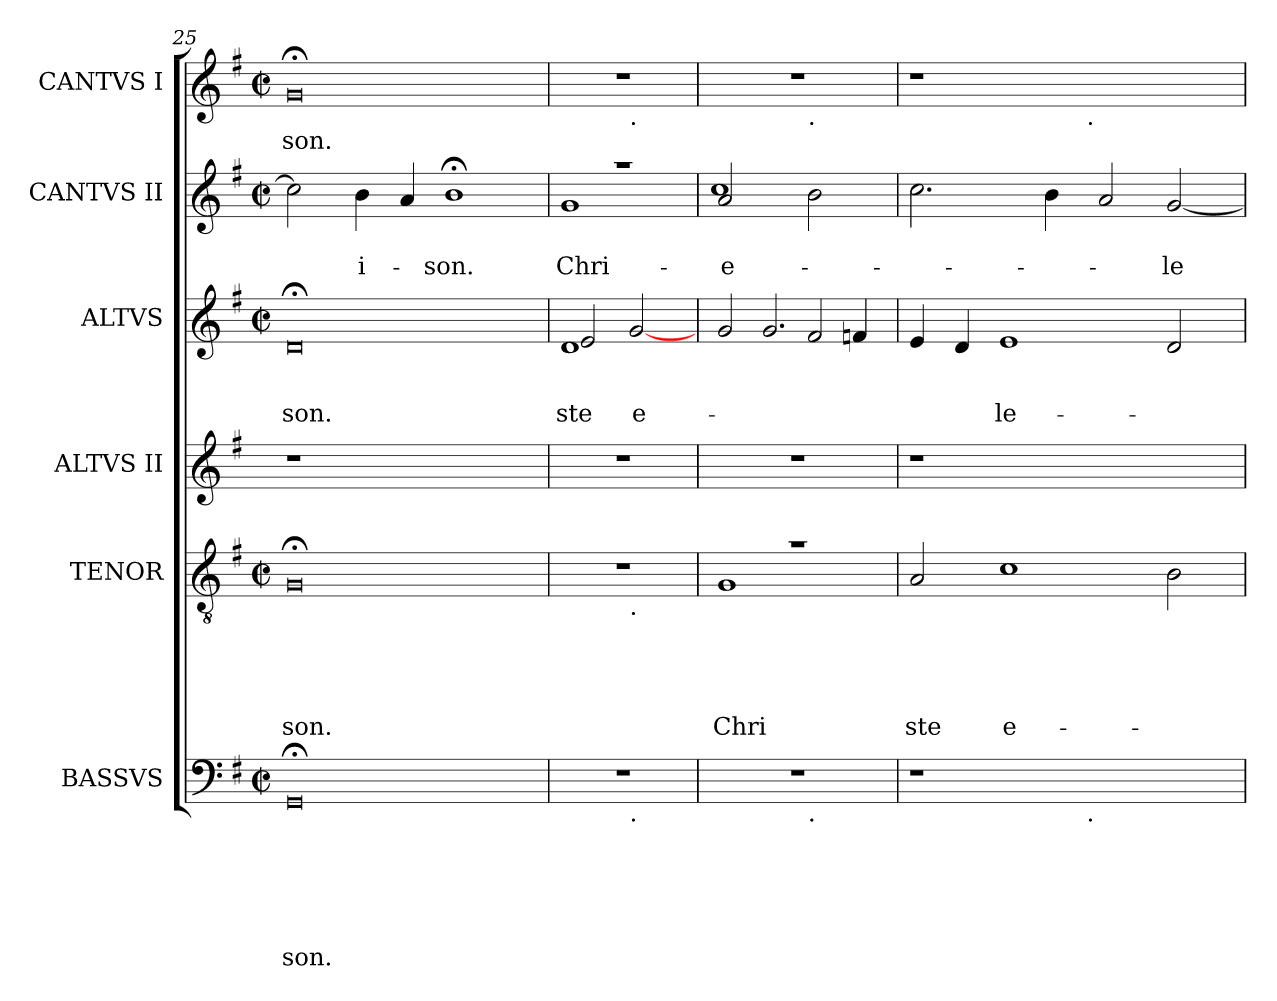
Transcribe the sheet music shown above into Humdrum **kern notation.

**kern	**text	**text	**text	**text	**text	**text	**kern	**text	**text	**text	**text	**text	**kern	**kern	**text	**text	**text	**kern	**text	**text	**kern	**text
*part6	*part6	*part6	*part6	*part6	*part6	*part6	*part5	*part5	*part5	*part5	*part5	*part5	*part4	*part3	*part3	*part3	*part3	*part2	*part2	*part2	*part1	*part1
*staff6	*staff6	*staff6	*staff6	*staff6	*staff6	*staff6	*staff5	*staff5	*staff5	*staff5	*staff5	*staff5	*staff4	*staff3	*staff3	*staff3	*staff3	*staff2	*staff2	*staff2	*staff1	*staff1
*I"BASSVS	*	*	*	*	*	*	*I"TENOR	*	*	*	*	*	*I"ALTVS II	*I"ALTVS	*	*	*	*I"CANTVS II	*	*	*I"CANTVS I	*
*I'B	*	*	*	*	*	*	*I'T	*	*	*	*	*	*	*I'A	*	*	*	*I'C II	*	*	*I'C I	*
*clefF4	*	*	*	*	*	*	*clefGv2	*	*	*	*	*	*clefG2	*clefG2	*	*	*	*clefG2	*	*	*clefG2	*
*k[f#]	*	*	*	*	*	*	*k[f#]	*	*	*	*	*	*k[f#]	*k[f#]	*	*	*	*k[f#]	*	*	*k[f#]	*
*G:	*	*	*	*	*	*	*G:	*	*	*	*	*	*G:	*G:	*	*	*	*G:	*	*	*G:	*
*M2/2	*	*	*	*	*	*	*M2/2	*	*	*	*	*	*	*M2/2	*	*	*	*M2/2	*	*	*M2/2	*
*met(c|)	*	*	*	*	*	*	*met(c|)	*	*	*	*	*	*	*met(c|)	*	*	*	*met(c|)	*	*	*met(c|)	*
=25	=25	=25	=25	=25	=25	=25	=25	=25	=25	=25	=25	=25	=25	=25	=25	=25	=25	=25	=25	=25	=25	=25
!	!	!	!	!	!	!LO:LY:b	!	!	!	!	!	!LO:LY:b	!	!	!	!	!LO:LY:b	!	!	!	!	!LO:LY:b
0GG;	.	.	.	.	.	-son.	0G;	.	.	.	.	-son.	1r	0d;	.	.	-son.	2cc\]	.	.	0g;	-son.
!	!	!	!	!	!	!	!	!	!	!	!	!	!	!	!	!	!	!	!	!LO:LY:b	!	!
.	.	.	.	.	.	.	.	.	.	.	.	.	.	.	.	.	.	4b\	.	-i-	.	.
.	.	.	.	.	.	.	.	.	.	.	.	.	.	.	.	.	.	4a/	.	.	.	.
!	!	!	!	!	!	!	!	!	!	!	!	!	!	!	!	!	!	!	!	!LO:LY:b	!	!
.	.	.	.	.	.	.	.	.	.	.	.	.	1ryy	.	.	.	.	1b;<	.	-son.	.	.
!!LO:LB:g=z
=26	=26	=26	=26	=26	=26	=26	=26	=26	=26	=26	=26	=26	=26	=26	=26	=26	=26	=26	=26	=26	=26	=26
!	!	!	!	!	!	!	!	!	!	!	!	!	!	!	!	!	!LO:LY:b	!	!	!	!	!
*	*	*	*	*	*	*	*	*	*	*	*	*	*	*^	*	*	*	*	*	*	*	*
!	!	!	!	!	!	!	!	!	!	!	!	!	!	!	!	!	!	!LO:LY:b	!	!	!LO:LY:b	!	!
*^	*	*	*	*	*	*	*^	*	*	*	*	*	*	*	*	*	*	*	*^	*	*	*^	*
1r	2ryy	.	.	.	.	.	.	1r	2ryy	.	.	.	.	.	1r	1d	2e/	.	.	-ste	1raa	1g	.	Chri-	1r	2ryy	.
!	!	!	!	!	!	!	!	!	!	!	!	!	!	!	!	!	!	!	!	!	!	!	!	!	!	!LO:TX:b:t=.	!
!	!	!	!	!	!	!	!	!	!LO:TX:b:t=.	!	!	!	!	!	!	!	!	!	!	!	!	!	!	!	!	!	!
!	!LO:TX:b:t=.	!	!	!	!	!	!	!	!	!	!	!	!	!	!	!	!	!	!	!	!	!	!	!	!	!	!
!	!	!	!	!	!	!	!	!	!	!	!	!	!	!	!	!	!	!	!	!LO:LY:b	!	!	!	!	!	!	!
.	2ryy	.	.	.	.	.	.	.	2ryy	.	.	.	.	.	.	.	[<2g/	.	.	e-	.	.	.	.	.	2ryy	.
=27	=27	=27	=27	=27	=27	=27	=27	=27	=27	=27	=27	=27	=27	=27	=27	=27	=27	=27	=27	=27	=27	=27	=27	=27	=27	=27	=27
!	!	!	!	!	!	!	!	!	!	!	!	!	!	!LO:LY:b	!	!	!	!	!	!	!	!	!	!LO:LY:b	!	!	!
*	*	*	*	*	*	*	*	*	*	*	*	*	*	*	*	*	*^	*	*	*	*	*	*	*	*	*	*
!	!	!	!	!	!	!	!	!	!	!	!	!	!	!	!	!	!	!	!	!	!	!	!	!	!LO:LY:b:rj	!	!	!
1r	2ryy	.	.	.	.	.	.	1ra	1G	.	.	.	.	Chri-	1r	2g/	4ryy	2.ryy	.	.	.	2a/	1cc	.	e-	1r	2ryy	.
.	.	.	.	.	.	.	.	.	.	.	.	.	.	.	.	.	2.g/	.	.	.	.	.	.	.	.	.	.	.
!	!	!	!	!	!	!	!	!	!	!	!	!	!	!	!	!	!	!	!	!	!	!	!	!	!	!	!LO:TX:b:t=.	!
!	!LO:TX:b:t=.	!	!	!	!	!	!	!	!	!	!	!	!	!	!	!	!	!	!	!	!	!	!	!	!	!	!	!
.	2ryy	.	.	.	.	.	.	.	.	.	.	.	.	.	.	2f#/	.	.	.	.	.	2b\	.	.	.	.	2ryy	.
.	.	.	.	.	.	.	.	.	.	.	.	.	.	.	.	.	.	4fn/	.	.	.	.	.	.	.	.	.	.
*	*	*	*	*	*	*	*	*v	*v	*	*	*	*	*	*	*	*	*	*	*	*	*v	*v	*	*	*	*	*
=28	=28	=28	=28	=28	=28	=28	=28	=28	=28	=28	=28	=28	=28	=28	=28	=28	=28	=28	=28	=28	=28	=28	=28	=28	=28	=28
!	!	!	!	!	!	!	!	!	!	!	!	!	!LO:LY:b	!	!	!	!	!	!	!	!	!	!	!	!	!
*	*	*	*	*	*	*	*	*	*	*	*	*	*	*	*v	*v	*v	*	*	*	*	*	*	*	*	*
1r	2ryy	.	.	.	.	.	.	2A/	.	.	.	.	-ste	1r	4e/	.	.	.	2.cc\	.	.	1r	2ryy	.
.	.	.	.	.	.	.	.	.	.	.	.	.	.	.	4d/	.	.	.	.	.	.	.	.	.
!	!	!	!	!	!	!	!	!	!	!	!	!	!LO:LY:b:rj	!	!	!	!	!LO:LY:b	!	!	!	!	!	!
.	4...ryy	.	.	.	.	.	.	1c	.	.	.	.	e-	.	1e	.	.	-le-	.	.	.	.	4...ryy	.
.	.	.	.	.	.	.	.	.	.	.	.	.	.	.	.	.	.	.	4b\	.	.	.	.	.
!	!	!	!	!	!	!	!	!	!	!	!	!	!	!	!	!	!	!	!	!	!	!	!LO:TX:b:t=.	!
!	!LO:TX:b:t=.	!	!	!	!	!	!	!	!	!	!	!	!	!	!	!	!	!	!	!	!	!	!	!
.	1ryy	.	.	.	.	.	.	.	.	.	.	.	.	.	.	.	.	.	.	.	.	.	1ryy	.
1ryy	.	.	.	.	.	.	.	.	.	.	.	.	.	1ryy	.	.	.	.	2a/	.	.	1ryy	.	.
!	!	!	!	!	!	!	!	!	!	!	!	!	!	!	!	!	!	!	!	!	!LO:LY:b	!	!	!
.	.	.	.	.	.	.	.	2B\	.	.	.	.	.	.	2d/	.	.	.	[<2g/	.	-le-	.	.	.
.	32ryy	.	.	.	.	.	.	.	.	.	.	.	.	.	.	.	.	.	.	.	.	.	32ryy	.
*v	*v	*	*	*	*	*	*	*	*	*	*	*	*	*	*	*	*	*	*	*	*	*v	*v	*
=	=	=	=	=	=	=	=	=	=	=	=	=	=	=	=	=	=	=	=	=	=	=
*-	*-	*-	*-	*-	*-	*-	*-	*-	*-	*-	*-	*-	*-	*-	*-	*-	*-	*-	*-	*-	*-	*-
